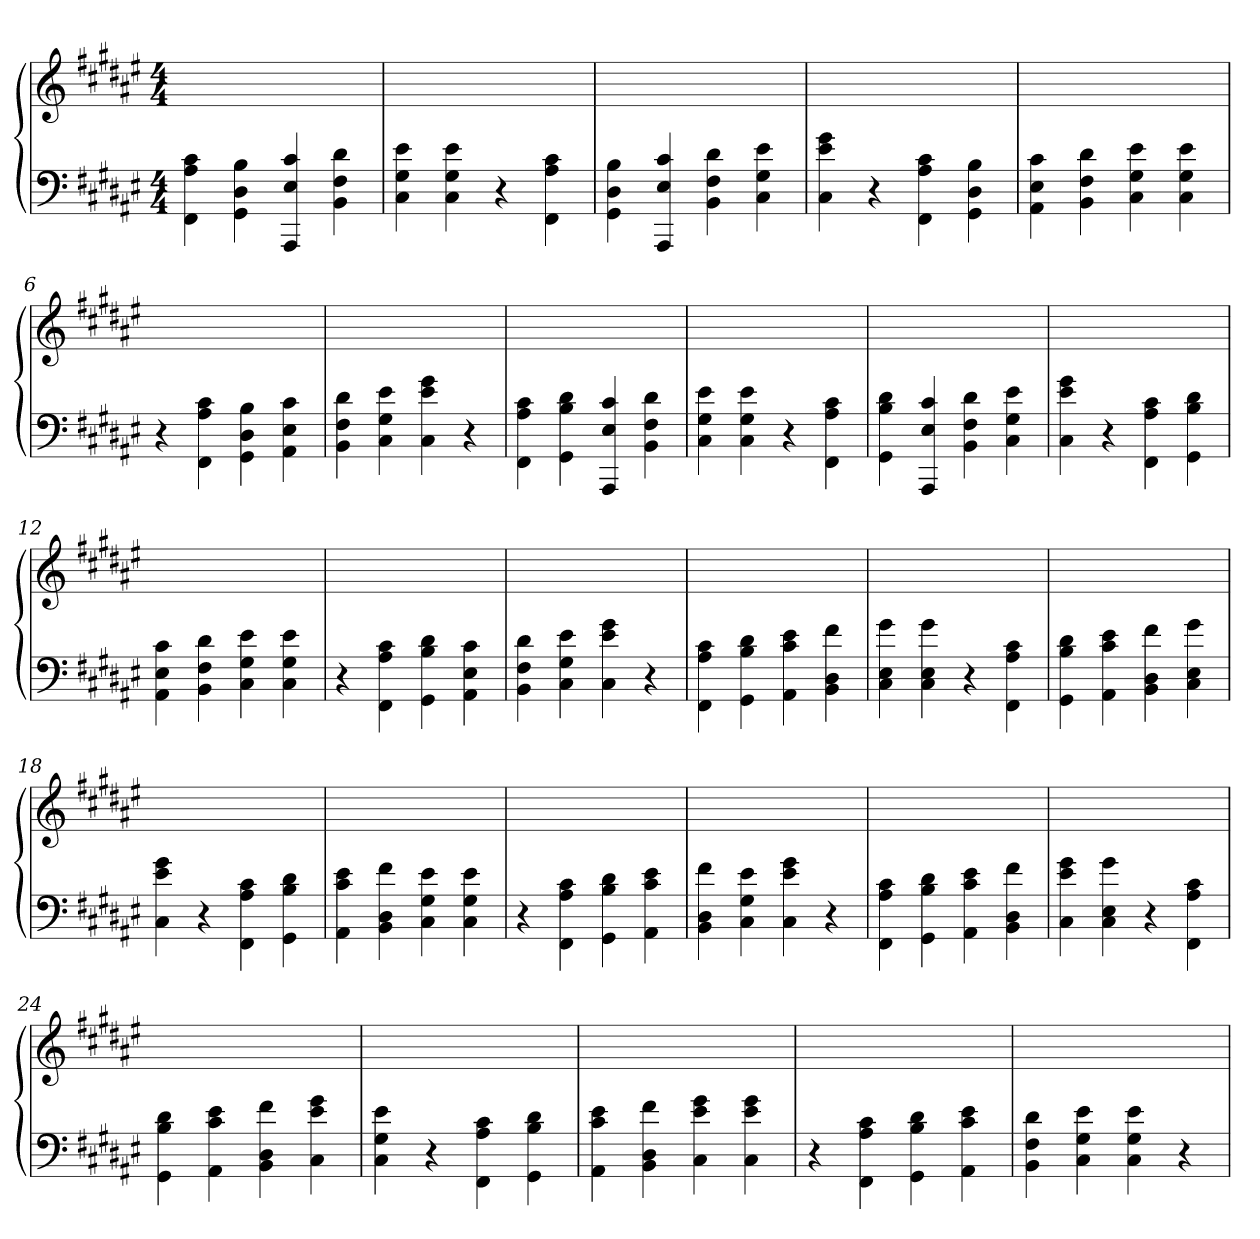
**kern	**kern
*part2	*part1
*staff2	*staff1
*clefF4	*clefG2
*k[f#c#g#d#a#e#]	*k[f#c#g#d#a#e#]
*F#:	*F#:
*M4/4	*M4/4
*MM60	*MM60
=1	=1
4FF# 4A# 4c#	1ryy
4GG# 4D# 4B	.
4AAA# 4E# 4c#	.
4BB 4F# 4d#	.
=2	=2
4C# 4G# 4e#	1ryy
4C# 4G# 4e#	.
4r	.
4FF# 4A# 4c#	.
=3	=3
4GG# 4D# 4B	1ryy
4AAA# 4E# 4c#	.
4BB 4F# 4d#	.
4C# 4G# 4e#	.
=4	=4
4C# 4e# 4g#	1ryy
4r	.
4FF# 4A# 4c#	.
4GG# 4D# 4B	.
=5	=5
4AA# 4E# 4c#	1ryy
4BB 4F# 4d#	.
4C# 4G# 4e#	.
4C# 4G# 4e#	.
=6	=6
4r	1ryy
4FF# 4A# 4c#	.
4GG# 4D# 4B	.
4AA# 4E# 4c#	.
=7	=7
4BB 4F# 4d#	1ryy
4C# 4G# 4e#	.
4C# 4e# 4g#	.
4r	.
=8	=8
4FF# 4A# 4c#	1ryy
4GG# 4B 4d#	.
4AAA# 4E# 4c#	.
4BB 4F# 4d#	.
=9	=9
4C# 4G# 4e#	1ryy
4C# 4G# 4e#	.
4r	.
4FF# 4A# 4c#	.
=10	=10
4GG# 4B 4d#	1ryy
4AAA# 4E# 4c#	.
4BB 4F# 4d#	.
4C# 4G# 4e#	.
=11	=11
4C# 4e# 4g#	1ryy
4r	.
4FF# 4A# 4c#	.
4GG# 4B 4d#	.
=12	=12
4AA# 4E# 4c#	1ryy
4BB 4F# 4d#	.
4C# 4G# 4e#	.
4C# 4G# 4e#	.
=13	=13
4r	1ryy
4FF# 4A# 4c#	.
4GG# 4B 4d#	.
4AA# 4E# 4c#	.
=14	=14
4BB 4F# 4d#	1ryy
4C# 4G# 4e#	.
4C# 4e# 4g#	.
4r	.
=15	=15
4FF# 4A# 4c#	1ryy
4GG# 4B 4d#	.
4AA# 4c# 4e#	.
4BB 4D# 4f#	.
=16	=16
4C# 4E# 4g#	1ryy
4C# 4E# 4g#	.
4r	.
4FF# 4A# 4c#	.
=17	=17
4GG# 4B 4d#	1ryy
4AA# 4c# 4e#	.
4BB 4D# 4f#	.
4C# 4E# 4g#	.
=18	=18
4C# 4e# 4g#	1ryy
4r	.
4FF# 4A# 4c#	.
4GG# 4B 4d#	.
=19	=19
4AA# 4c# 4e#	1ryy
4BB 4D# 4f#	.
4C# 4G# 4e#	.
4C# 4G# 4e#	.
=20	=20
4r	1ryy
4FF# 4A# 4c#	.
4GG# 4B 4d#	.
4AA# 4c# 4e#	.
=21	=21
4BB 4D# 4f#	1ryy
4C# 4G# 4e#	.
4C# 4e# 4g#	.
4r	.
=22	=22
4FF# 4A# 4c#	1ryy
4GG# 4B 4d#	.
4AA# 4c# 4e#	.
4BB 4D# 4f#	.
=23	=23
4C# 4e# 4g#	1ryy
4C# 4E# 4g#	.
4r	.
4FF# 4A# 4c#	.
=24	=24
4GG# 4B 4d#	1ryy
4AA# 4c# 4e#	.
4BB 4D# 4f#	.
4C# 4e# 4g#	.
=25	=25
4C# 4G# 4e#	1ryy
4r	.
4FF# 4A# 4c#	.
4GG# 4B 4d#	.
=26	=26
4AA# 4c# 4e#	1ryy
4BB 4D# 4f#	.
4C# 4e# 4g#	.
4C# 4e# 4g#	.
=27	=27
4r	1ryy
4FF# 4A# 4c#	.
4GG# 4B 4d#	.
4AA# 4c# 4e#	.
=28	=28
4BB 4F# 4d#	1ryy
4C# 4G# 4e#	.
4C# 4G# 4e#	.
4r	.
=	=
*-	*-
